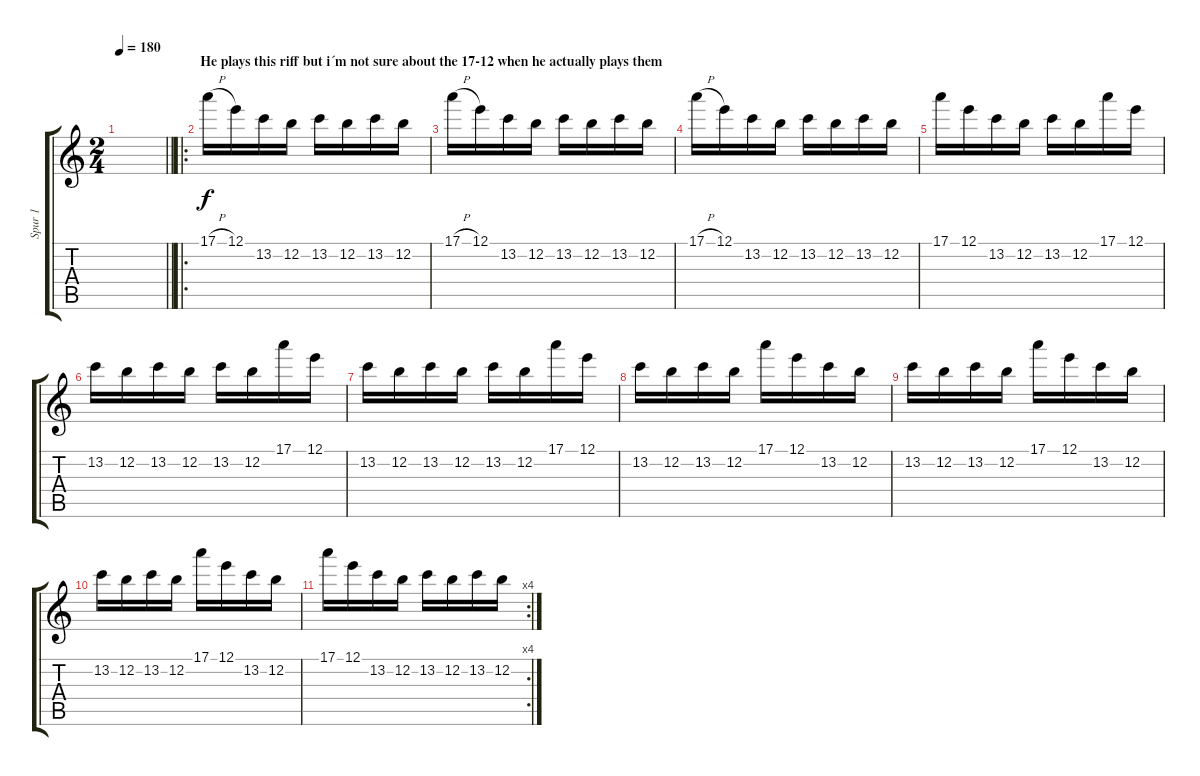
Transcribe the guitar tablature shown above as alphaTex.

\track ("Spur 1" "Spur 1") {instrument distortionguitar}
\staff {score tabs}
\tuning (E4 B3 G3 D3 A2 E2) {hide}
\ts (2 4)
\tempo 180
\clef g2
\barLineRight lightlight
\ks c
|
\ro
\section ("" "He plays this riff but i´m not sure about the 17-12 when he actually plays them ")
17.1{h}.16 12.1.16 13.2.16 12.2.16 13.2.16 12.2.16 13.2.16 12.2.16 |
17.1{h}.16 12.1.16 13.2.16 12.2.16 13.2.16 12.2.16 13.2.16 12.2.16 |
17.1{h}.16 12.1.16 13.2.16 12.2.16 13.2.16 12.2.16 13.2.16 12.2.16 |
17.1.16 12.1.16 13.2.16 12.2.16 13.2.16 12.2.16 17.1.16 12.1.16 |
13.2.16 12.2.16 13.2.16 12.2.16 13.2.16 12.2.16 17.1.16 12.1.16 |
13.2.16 12.2.16 13.2.16 12.2.16 13.2.16 12.2.16 17.1.16 12.1.16 |
13.2.16 12.2.16 13.2.16 12.2.16 17.1.16 12.1.16 13.2.16 12.2.16 |
13.2.16 12.2.16 13.2.16 12.2.16 17.1.16 12.1.16 13.2.16 12.2.16 |
13.2.16 12.2.16 13.2.16 12.2.16 17.1.16 12.1.16 13.2.16 12.2.16 |
\rc 4
17.1.16 12.1.16 13.2.16 12.2.16 13.2.16 12.2.16 13.2.16 12.2.16
